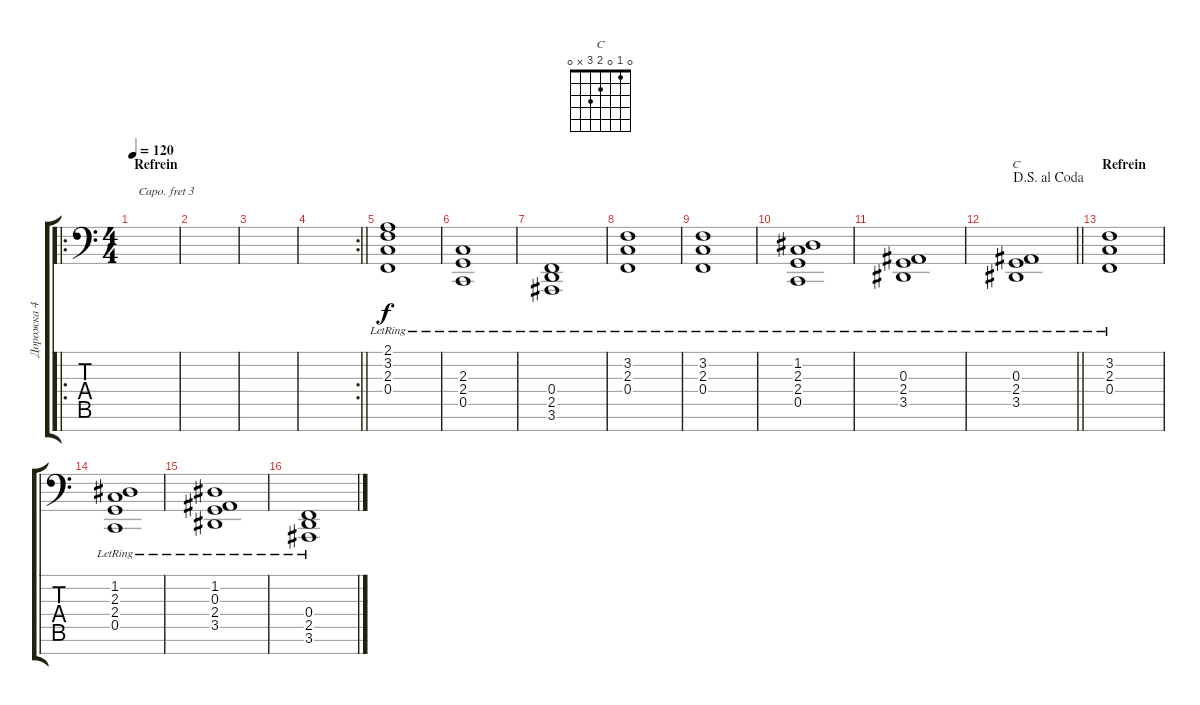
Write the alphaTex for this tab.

\track ("Дорожка 4" "Дорожка 4") {solo instrument brightacousticpiano}
\staff {score tabs}
\capo 3
\tuning (E3 B2 G2 D2 A1 E1 B0) {hide}
\chord ("C" 0 1 0 2 3 x 0)
\ro
\ts (4 4)
\section ("" "Refrein")
\tempo 120
\clef f4
\ks c
|
|
|
\rc 2
\barLineRight lightlight
|
\section ("" "")
(2.1 3.2{lr} 2.3{lr} 0.4{lr}).1 |
(2.3{lr} 2.4{lr} 0.5{lr}).1 |
(0.4{lr} 2.5{lr} 3.6{lr}).1 |
(3.2{lr} 2.3{lr} 0.4{lr}).1 |
(3.2{lr} 2.3{lr} 0.4{lr}).1 |
(1.2{lr} 2.3{lr} 2.4{lr} 0.5{lr}).1 |
(0.3{lr} 2.4{lr} 3.5{lr}).1 |
\jump dalsegnoalcoda
\barLineRight lightlight
(0.3{lr} 2.4{lr} 3.5{lr}).1{ch "C"} |
\section ("" "Refrein")
(3.2{lr} 2.3{lr} 0.4{lr}).1 |
(1.2{lr} 2.3{lr} 2.4{lr} 0.5{lr}).1 |
(1.2{lr} 0.3{lr} 2.4{lr} 3.5{lr}).1 |
(0.4{lr} 2.5{lr} 3.6{lr}).1
